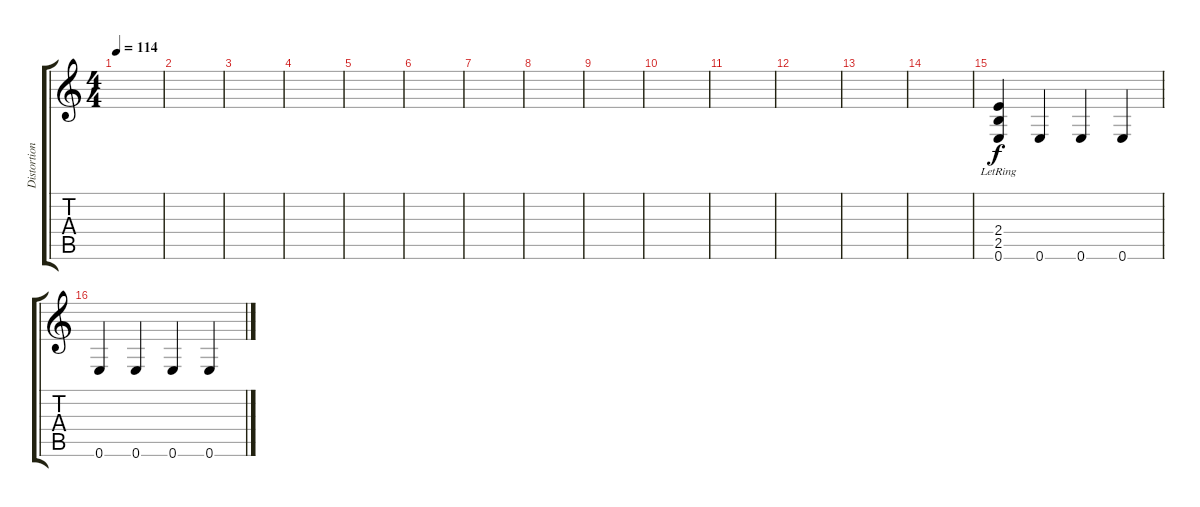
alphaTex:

\track ("Distortion" "Distortion") {instrument overdrivenguitar}
\staff {score tabs}
\tuning (E4 B3 G3 D3 A2 E2) {hide}
\ts (4 4)
\tempo 114
\clef g2
\ks c
|
|
|
|
|
|
|
|
|
|
|
|
|
|
(2.4{lr} 2.5{lr} 0.6).4{volume 13} 0.6.4 0.6.4 0.6.4 |
0.6.4 0.6.4 0.6.4 0.6.4
